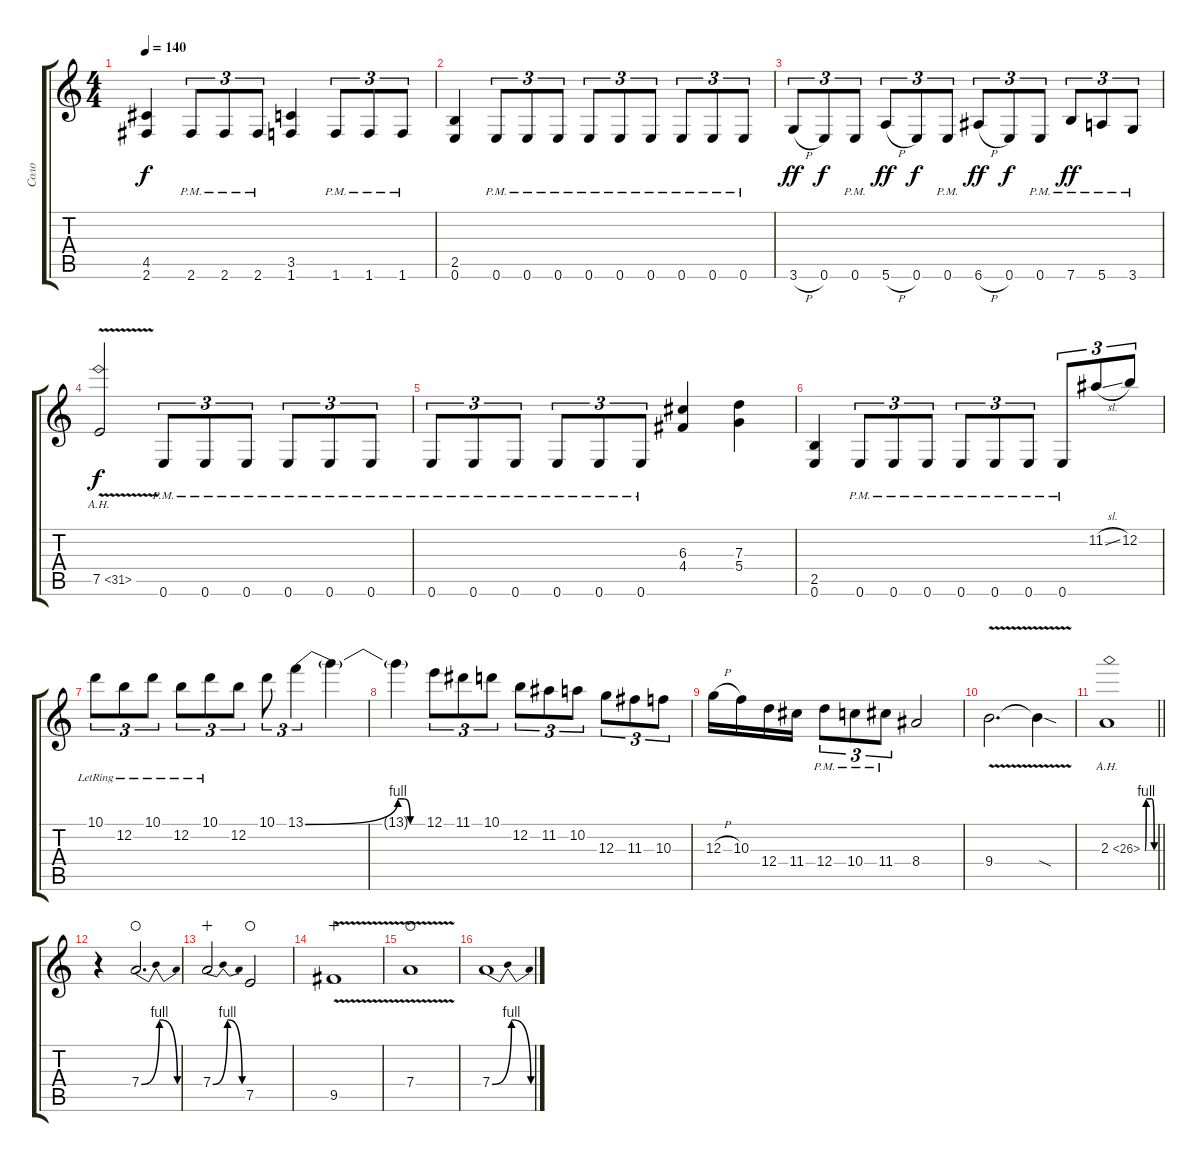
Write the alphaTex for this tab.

\track ("Соло" "Соло") {instrument distortionguitar}
\staff {score tabs}
\tuning (E4 B3 G3 D3 A2 E2) {hide}
\ts (4 4)
\tempo 140
\clef g2
\ks c
(4.5 2.6).4{dy f} 2.6{pm}.8{tu (3 2)} 2.6{pm}.8{tu (3 2)} 2.6{pm}.8{tu (3 2)} (3.5 1.6).4 1.6{pm}.8{tu (3 2)} 1.6{pm}.8{tu (3 2)} 1.6{pm}.8{tu (3 2)} |
(2.5 0.6).4 0.6{pm}.8{tu (3 2)} 0.6{pm}.8{tu (3 2)} 0.6{pm}.8{tu (3 2)} 0.6{pm}.8{tu (3 2)} 0.6{pm}.8{tu (3 2)} 0.6{pm}.8{tu (3 2)} 0.6{pm}.8{tu (3 2)} 0.6{pm}.8{tu (3 2)} 0.6{pm}.8{tu (3 2)} |
3.6{h}.8{tu (3 2) dy ff} 0.6.8{tu (3 2) dy f} 0.6{pm}.8{tu (3 2)} 5.6{h}.8{tu (3 2) dy ff} 0.6.8{tu (3 2) dy f} 0.6{pm}.8{tu (3 2)} 6.6{h}.8{tu (3 2) dy ff} 0.6.8{tu (3 2) dy f} 0.6{pm}.8{tu (3 2)} 7.6{pm}.8{tu (3 2) dy ff} 5.6{pm}.8{tu (3 2)} 3.6{pm}.8{tu (3 2)} |
7.5{ah 24 v}.2{dy f} 0.6{pm}.8{tu (3 2)} 0.6{pm}.8{tu (3 2)} 0.6{pm}.8{tu (3 2)} 0.6{pm}.8{tu (3 2)} 0.6{pm}.8{tu (3 2)} 0.6{pm}.8{tu (3 2)} |
0.6{pm}.8{tu (3 2)} 0.6{pm}.8{tu (3 2)} 0.6{pm}.8{tu (3 2)} 0.6{pm}.8{tu (3 2)} 0.6{pm}.8{tu (3 2)} 0.6{pm}.8{tu (3 2)} (6.3 4.4).4 (7.3 5.4).4 |
(2.5 0.6).4 0.6{pm}.8{tu (3 2)} 0.6{pm}.8{tu (3 2)} 0.6{pm}.8{tu (3 2)} 0.6{pm}.8{tu (3 2)} 0.6{pm}.8{tu (3 2)} 0.6{pm}.8{tu (3 2)} 0.6{pm}.8{tu (3 2)} 11.2{sl}.8{tu (3 2)} 12.2.8{tu (3 2)} |
10.1{lr}.8{tu (3 2)} 12.2{lr}.8{tu (3 2)} 10.1{lr}.8{tu (3 2)} 12.2{lr}.8{tu (3 2)} 10.1{lr}.8{tu (3 2)} 12.2.8{tu (3 2)} 10.1.8{tu (3 2)} 13.1{be (bend 0 0 60 4)}.4{tu (3 2)} 13.1{t}.4 |
13.1{be (custom 0 4 15 4 30 0 60 0) t}.4 12.1.8{tu (3 2)} 11.1.8{tu (3 2)} 10.1.8{tu (3 2)} 12.2.8{tu (3 2)} 11.2.8{tu (3 2)} 10.2.8{tu (3 2)} 12.3.8{tu (3 2)} 11.3.8{tu (3 2)} 10.3.8{tu (3 2)} |
12.3{h}.16 10.3.16 12.4.16 11.4.16 12.4{pm}.8{tu (3 2)} 10.4{pm}.8{tu (3 2)} 11.4{pm}.8{tu (3 2)} 8.4.2 |
9.4{v}.2{d} 9.4{sod t}.4 |
\barLineRight lightlight
2.3{be (custom 0 0 8 4 15 4 45 4 60 0) ah 24}.1 |
r.4 7.4{be (bendrelease 0 0 20 4 43 4 60 0)}.2{d waho} |
7.4{be (bendrelease 0 0 20 4 37 4 60 0)}.2{wahc} 7.5.2{waho} |
9.5{v}.1{wahc} |
7.4{v}.1{waho} |
7.4{be (bendrelease 0 0 20 4 43 4 60 0)}.1
